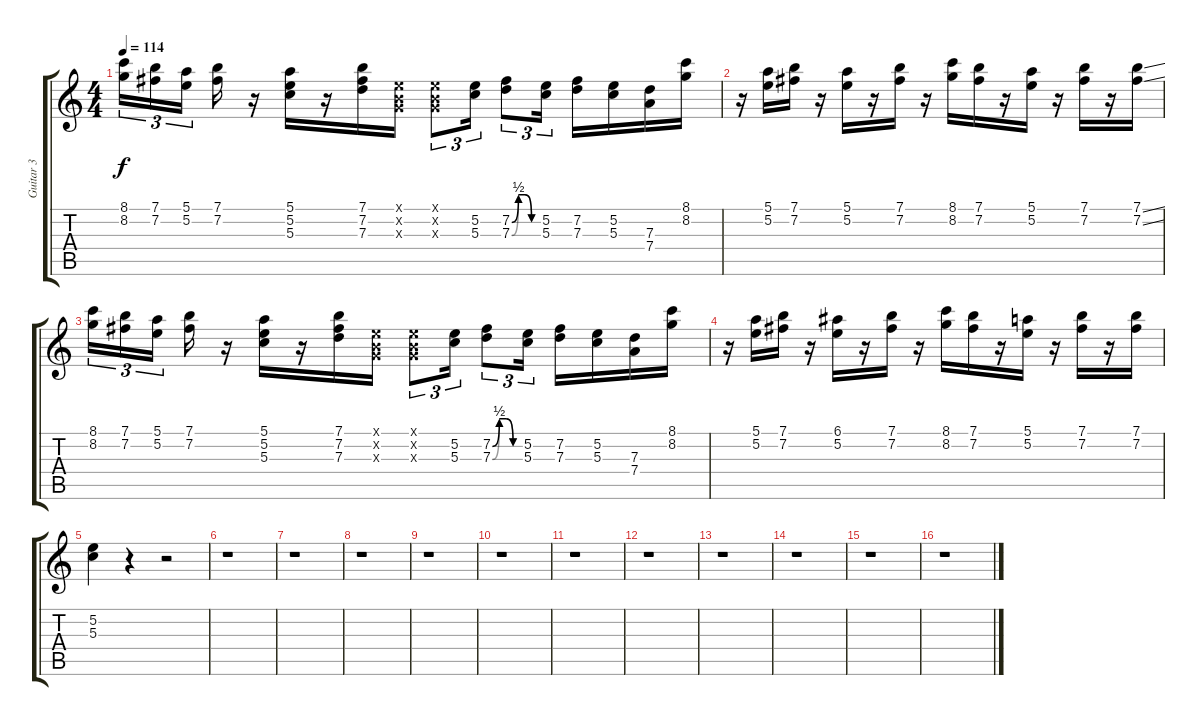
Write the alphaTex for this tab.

\track ("Guitar 3" "Guitar 3") {instrument electricguitarclean}
\staff {score tabs}
\tuning (E4 B3 G3 D3 A2 E2) {hide}
\ts (4 4)
\tempo 114
\clef g2
\ks c
(8.1 8.2).16{tu (3 2) dy f} (7.1 7.2).16{tu (3 2)} (5.1 5.2).16{tu (3 2)} (7.1 7.2).16 r.16 (5.1 5.2 5.3).16 r.16 (7.1 7.2 7.3).16 (0.1{x} 0.2{x} 0.3{x}).16 (0.1{x} 0.2{x} 0.3{x}).8{tu (3 2)} (5.2 5.3).16{tu (3 2)} (7.2{be (custom 0 0 15 2 30 2 45 0 60 0)} 7.3{be (custom 0 0 15 2 30 2 45 0 60 0)}).8{tu (3 2)} (5.2 5.3).16{tu (3 2)} (7.2 7.3).16 (5.2 5.3).16 (7.3 7.4).16 (8.1 8.2).16 |
r.16 (5.1 5.2).16 (7.1 7.2).16 r.16 (5.1 5.2).16 r.16 (7.1 7.2).16 r.16 (8.1 8.2).16 (7.1 7.2).16 r.16 (5.1 5.2).16 r.16 (7.1 7.2).16 r.16 (7.1{ss} 7.2{ss}).16 |
(8.1 8.2).16{tu (3 2)} (7.1 7.2).16{tu (3 2)} (5.1 5.2).16{tu (3 2)} (7.1 7.2).16 r.16 (5.1 5.2 5.3).16 r.16 (7.1 7.2 7.3).16 (0.1{x} 0.2{x} 0.3{x}).16 (0.1{x} 0.2{x} 0.3{x}).8{tu (3 2)} (5.2 5.3).16{tu (3 2)} (7.2{be (custom 0 0 15 2 30 2 45 0 60 0)} 7.3{be (custom 0 0 15 2 30 2 45 0 60 0)}).8{tu (3 2)} (5.2 5.3).16{tu (3 2)} (7.2 7.3).16 (5.2 5.3).16 (7.3 7.4).16 (8.1 8.2).16 |
r.16 (5.1 5.2).16 (7.1 7.2).16 r.16 (6.1 5.2).16 r.16 (7.1 7.2).16 r.16 (8.1 8.2).16 (7.1 7.2).16 r.16 (5.1 5.2).16 r.16 (7.1 7.2).16 r.16 (7.1 7.2).16 |
(5.2 5.3).4 r.4 r.2 |
r.1 |
r.1 |
r.1 |
r.1 |
r.1 |
r.1 |
r.1 |
r.1 |
r.1 |
r.1 |
r.1
